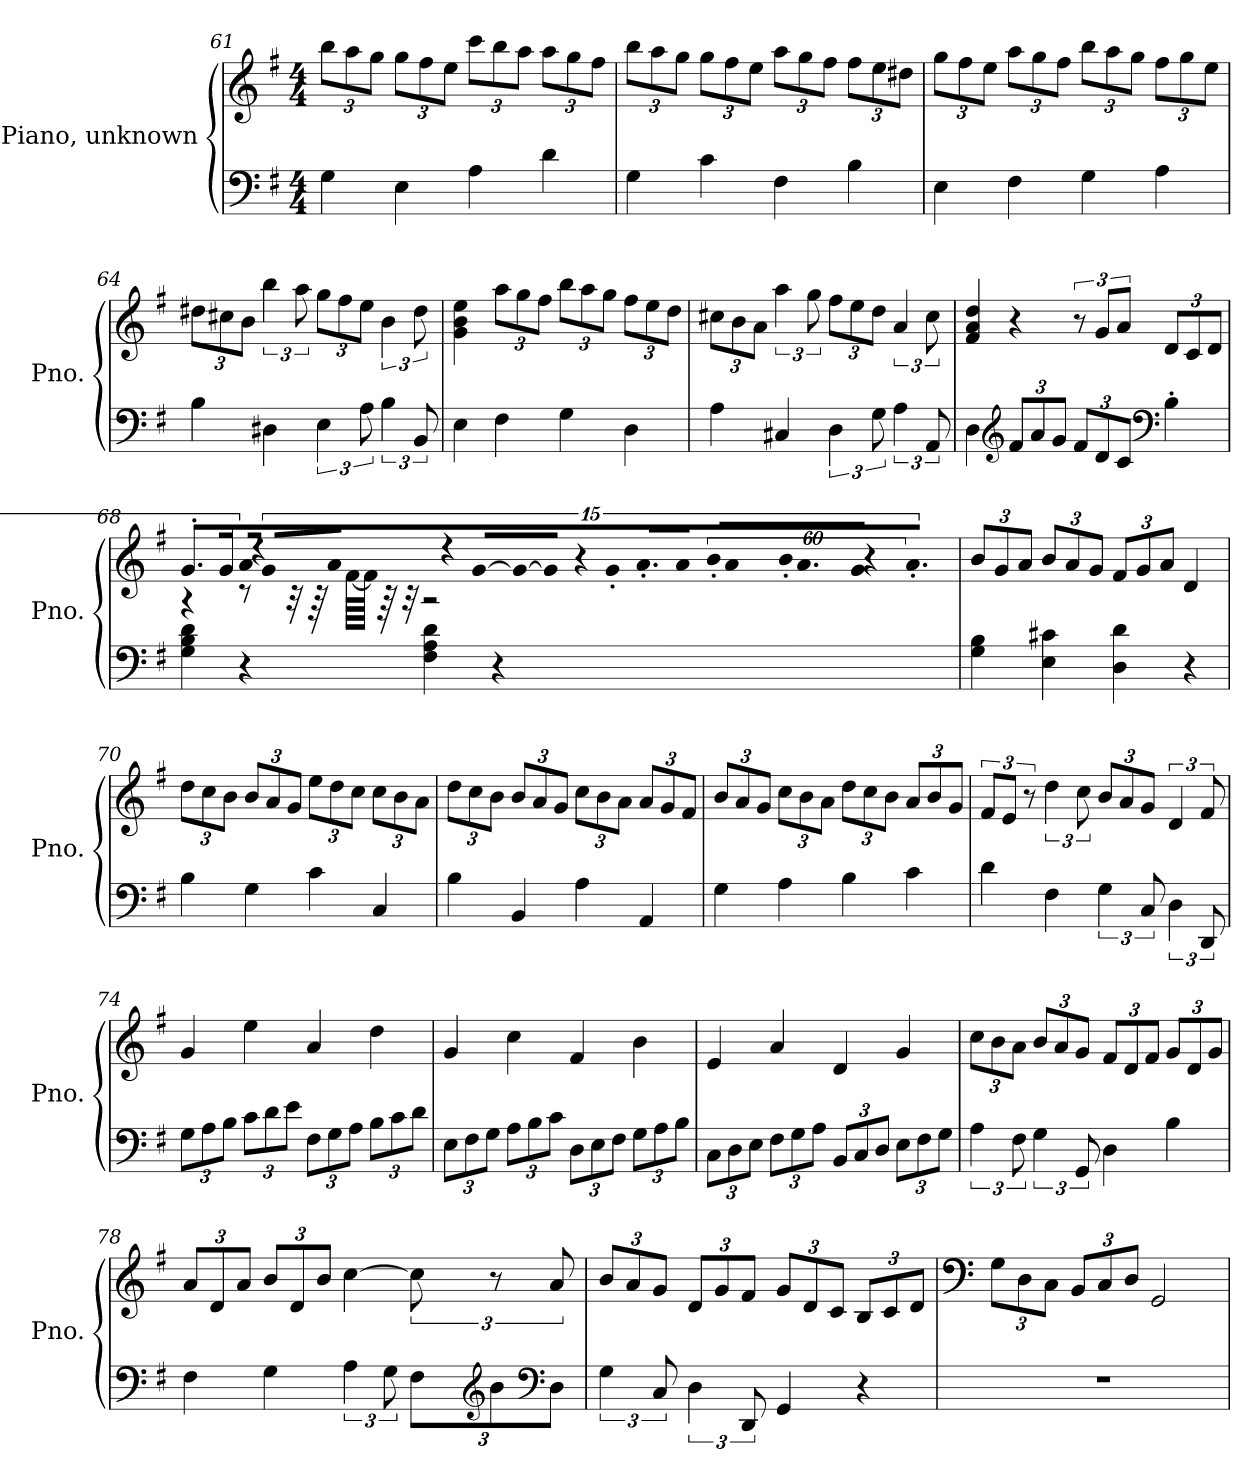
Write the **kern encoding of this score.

**kern	**kern
*part1	*part1
*staff2	*staff1
*I"Piano, unknown	*
*I'Pno.	*
!!LO:LB:g=z
*clefF4	*clefG2
*k[f#]	*k[f#]
*M4/4	*M4/4
*	*Xbrackettup
=61	=61
4G\	12bb\L
.	12aa\
.	12gg\J
4E\	12gg\L
.	12ff#\
.	12ee\J
4A\	12ccc\L
.	12bb\
.	12aa\J
4d\	12aa\L
.	12gg\
.	12ff#\J
=62	=62
4G\	12bb\L
.	12aa\
.	12gg\J
4c\	12gg\L
.	12ff#\
.	12ee\J
4F#\	12aa\L
.	12gg\
.	12ff#\J
4B\	12ff#\L
.	12ee\
.	12dd#X\J
=63	=63
4E\	12gg\L
.	12ff#\
.	12ee\J
4F#\	12aa\L
.	12gg\
.	12ff#\J
4G\	12bb\L
.	12aa\
.	12gg\J
4A\	12ff#\L
.	12gg\
.	12ee\J
!!LO:LB:g=z
=64	=64
4B\	12dd#X\L
.	12cc#X\
.	12b\J
*	*brackettup
4D#X\	6bb\
.	12aa\
*	*Xbrackettup
6E\	12gg\L
.	12ff#\
12A\	12ee\J
*	*brackettup
6B\	6b\
12BB/	12dd#\
=65	=65
4E\	4g\ 4b\ 4ee\
*	*Xbrackettup
4F#\	12aa\L
.	12gg\
.	12ff#\J
4G\	12bb\L
.	12aa\
.	12gg\J
4D\	12ff#\L
.	12ee\
.	12dd\J
=66	=66
4A\	12cc#X\L
.	12b\
.	12a\J
*	*brackettup
4C#X/	6aa\
.	12gg\
*	*Xbrackettup
6D\	12ff#\L
.	12ee\
12G\	12dd\J
*	*brackettup
6A\	6a/
12AA/	12cc#\
!!LO:LB:g=z
=67	=67
4D\	4f#/ 4a/ 4dd/
*clefG2	*
*Xbrackettup	*
12f#/L	4r
12a/	.
12g/J	.
12f#/L	12r
12d/	12g/L
12c/J	12a/J
*clefF4	*
*	*Xbrackettup
4B'\	12d/L
.	12c/
.	12d/J
=68	=68
*	*^
4G\ 4B\ 4d\	8.g'/L	4r
.	16g/L	.
*	*brackettup	*
!	!LO:N:vis=64	!
4r	960%17a/JJkk	8r
!	!LO:N:vis=64	!
.	960%17r	.
.	1920ryy	.
!	!LO:N:vis=64	!
.	960%17g/LLLL	.
!	!LO:N:vis=64	!
.	960%17a/JJJJ	.
!	!LO:N:vis=128	!
.	1920%17r	.
!	!LO:N:vis=256	!
.	[1920%17g/KKLLL	.
!	!LO:N:vis=32	!
.	640%23g/J_	.
.	16g/JJ]	32r
.	.	64r
.	.	[64f#\LLLL
.	32r	64f#\JJJJ]
.	.	64r
.	32g'/	32r
4F#\ 4A\ 4d\	8.a'/L	2r
.	16a/Jk	.
!	!LO:N:vis=32	!
4r	1920%53b'/LLL	.
!	!LO:N:vis=32	!
.	1920%53a/	.
.	1920ryy	.
!	!LO:N:vis=32	!
.	1920%53b'/J	.
.	18.a/	.
!	!LO:N:vis=32	!
.	1920%53g/JJk	.
!	!LO:N:vis=64	!
.	640%9r	.
.	36.a'/	.
*	*v	*v
!!LO:PB:g=z
=69	=69
*	*Xbrackettup
4G\ 4B\	12b/L
.	12g/
.	12a/J
4E\ 4c#X\	12b/L
.	12a/
.	12g/J
4D\ 4d\	12f#/L
.	12g/
.	12a/J
4r	4d/
=70	=70
4B\	12dd\L
.	12cc\
.	12b\J
4G\	12b/L
.	12a/
.	12g/J
4c\	12ee\L
.	12dd\
.	12cc\J
4C/	12cc\L
.	12b\
.	12a\J
=71	=71
4B\	12dd\L
.	12cc\
.	12b\J
4BB/	12b/L
.	12a/
.	12g/J
4A\	12cc\L
.	12b\
.	12a\J
4AA/	12a/L
.	12g/
.	12f#/J
!!LO:LB:g=z
=72	=72
4G\	12b/L
.	12a/
.	12g/J
4A\	12cc\L
.	12b\
.	12a\J
4B\	12dd\L
.	12cc\
.	12b\J
4c\	12a/L
.	12b/
.	12g/J
=73	=73
*	*brackettup
4d\	12f#/L
.	12e/J
.	12r
4F#\	6dd\
.	12cc\
*brackettup	*Xbrackettup
6G\	12b/L
.	12a/
12C/	12g/J
*	*brackettup
6D\	6d/
12DD/	12f#/
=74	=74
*Xbrackettup	*
12G\L	4g/
12A\	.
12B\J	.
12c\L	4ee\
12d\	.
12e\J	.
12F#\L	4a/
12G\	.
12A\J	.
12B\L	4dd\
12c\	.
12d\J	.
!!LO:LB:g=z
=75	=75
12E\L	4g/
12F#\	.
12G\J	.
12A\L	4cc\
12B\	.
12c\J	.
12D\L	4f#/
12E\	.
12F#\J	.
12G\L	4b\
12A\	.
12B\J	.
=76	=76
12C\L	4e/
12D\	.
12E\J	.
12F#\L	4a/
12G\	.
12A\J	.
12BB/L	4d/
12C/	.
12D/J	.
12E\L	4g/
12F#\	.
12G\J	.
=77	=77
*brackettup	*Xbrackettup
6A\	12cc\L
.	12b\
12F#\	12a\J
6G\	12b/L
.	12a/
12GG/	12g/J
4D\	12f#/L
.	12d/
.	12f#/J
4B\	12g/L
.	12d/
.	12g/J
!!LO:LB:g=z
=78	=78
4F#\	12a/L
.	12d/
.	12a/J
4G\	12b/L
.	12d/
.	12b/J
6A\	[4cc\
12G\	.
*Xbrackettup	*brackettup
12F#\L	12cc\]
*clefG2	*
12b\	12r
*clefF4	*
12D\J	12a/
=79	=79
*brackettup	*Xbrackettup
6G\	12b/L
.	12a/
12C/	12g/J
6D\	12d/L
.	12g/
12DD/	12f#/J
4GG/	12g/L
.	12d/
.	12c/J
4r	12B/L
.	12c/
.	12d/J
=80	=80
*	*clefF4
1r	12G\L
.	12D\
.	12C\J
.	12BB/L
.	12C/
.	12D/J
.	2GG/
=	=
*-	*-
